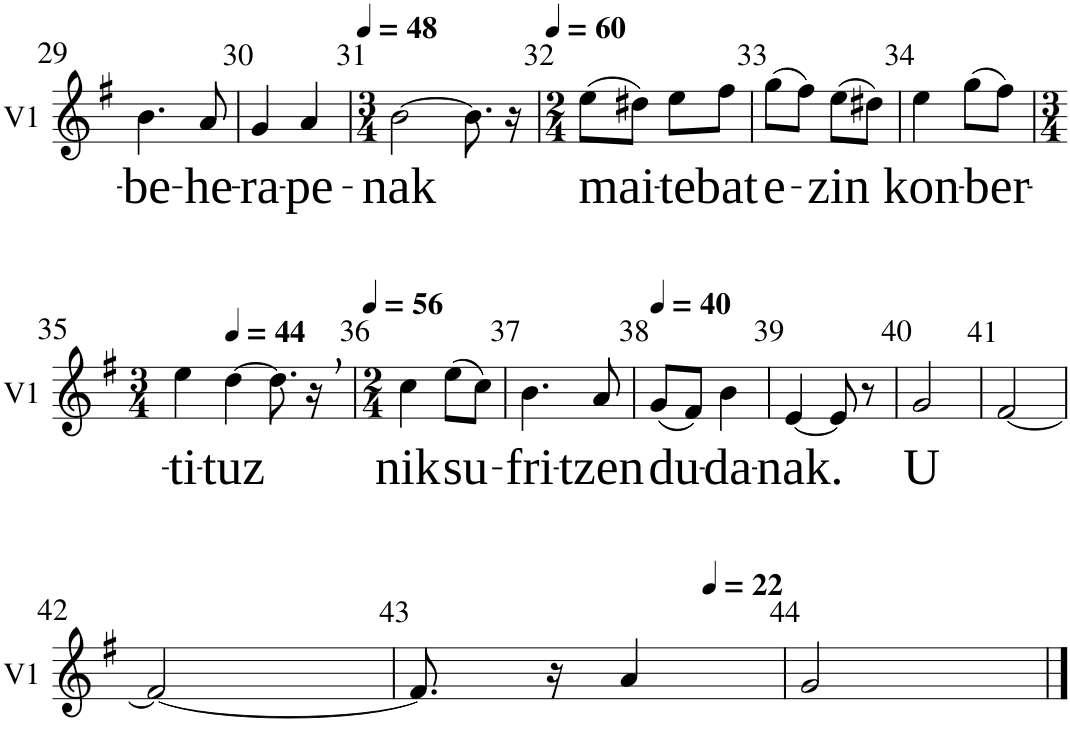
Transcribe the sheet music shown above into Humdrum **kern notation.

**kern	**text
*part1	*part1
*staff1	*staff1
*I"Voix 1	*
*I'V1	*
!!LO:PB:g=z
*clefG2	*
*k[f#]	*
*M2/4	*
=29	=29
!	!LO:LY:b
4.b\	-be-
!	!LO:LY:b
8a/	-he-
=30	=30
!	!LO:LY:b
4g/	-ra-
!	!LO:LY:b
4a/	-pe-
=31	=31
*M3/4	*
*MM48	*
!	!LO:LY:b
[2b\	-nak
8.b\]	.
16r	.
=32	=32
*M2/4	*
*MM60	*
!	!LO:LY:b
(8ee\L	mai-
8dd#X\J)	.
!	!LO:LY:b
8ee\L	-te
!	!LO:LY:b
8ff#\J	bat
=33	=33
!	!LO:LY:b
(8gg\L	e-
8ff#\J)	.
!	!LO:LY:b
(8ee\L	-zin
8dd#X\J)	.
=34	=34
!	!LO:LY:b
4ee\	kon-
!	!LO:LY:b
(8gg\L	-ber-
8ff#\J)	.
!!LO:LB:g=z
=35	=35
*M3/4	*
!	!LO:LY:b
4ee\	ti-
*MM44	*
!	!LO:LY:b
[4dd\	-tuz
8.dd\]	.
16r	.
=36	=36
*M2/4	*
*MM56	*
!	!LO:LY:b
4cc\	nik
!	!LO:LY:b
(8ee\L	su-
8cc\J)	.
=37	=37
!	!LO:LY:b
4.b\	fri-
!	!LO:LY:b
8a/	-tzen
=38	=38
*MM40	*
!	!LO:LY:b
(8g/L	du-
8f#/J)	.
!	!LO:LY:b
4b\	-da-
=39	=39
!	!LO:LY:b
[4e/	-nak.
8e/]	.
8r	.
=40	=40
!	!LO:LY:b
2g/	U
=41	=41
[2f#/	.
!!LO:LB:g=z
=42	=42
2f#/_	.
=43	=43
*^	*
8.f#/]	4.ryy	.
16r	.	.
4a/	.	.
*MM22	*	*
.	8ryy	.
*v	*v	*
=44	=44
2g/	.
==	==
*-	*-
